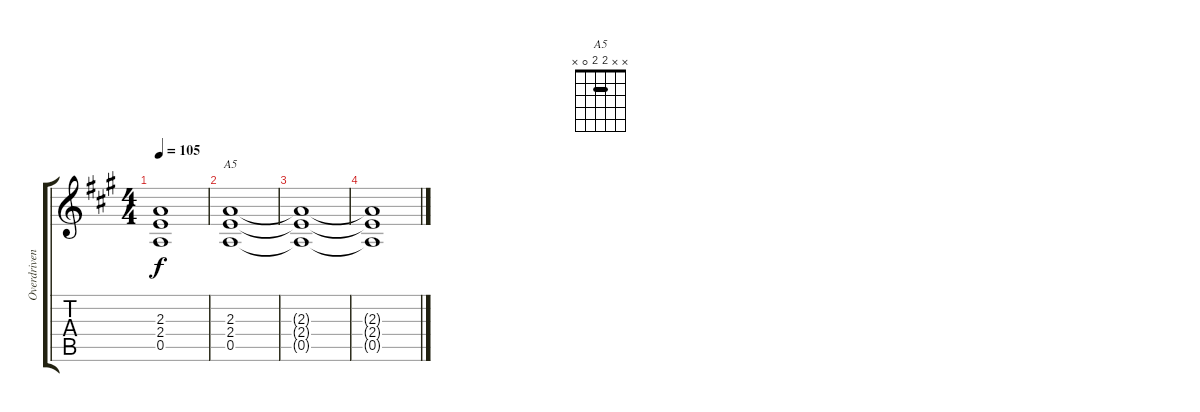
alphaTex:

\track ("Overdriven Guitar" "Overdriven") {instrument overdrivenguitar}
\staff {score tabs}
\tuning (E4 B3 G3 D3 A2 E2) {hide}
\chord ("A5" x x 2 2 0 x) {barre 2}
\ts (4 4)
\tempo 105
\clef g2
\ks a
(2.3{t} 2.4{t} 0.5{t}).1{dy f} |
(2.3 2.4 0.5).1{ch "A5"} |
(2.3{t} 2.4{t} 0.5{t}).1 |
(2.3{t} 2.4{t} 0.5{t}).1
